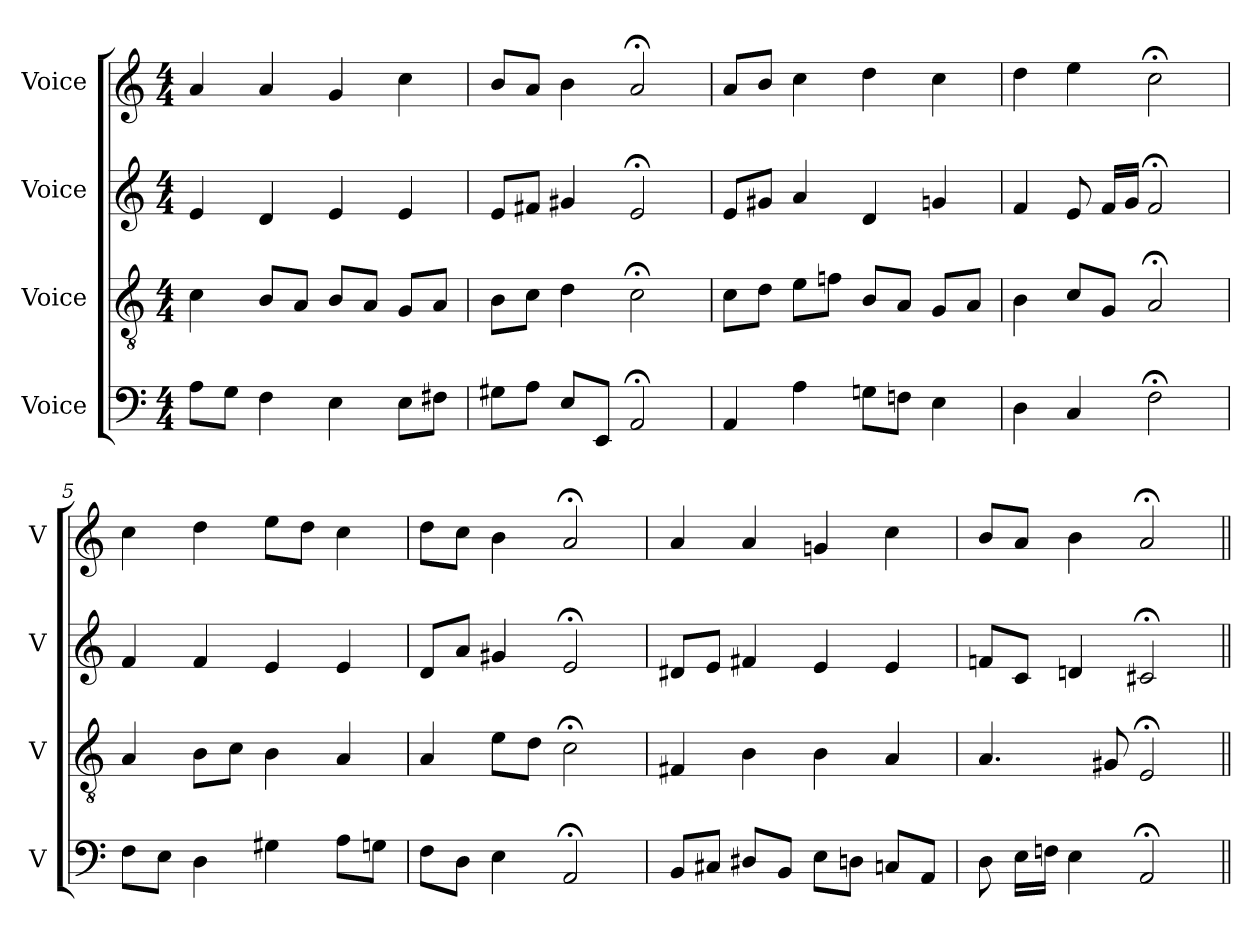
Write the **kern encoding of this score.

**kern	**kern	**kern	**kern
*part4	*part3	*part2	*part1
*staff4	*staff3	*staff2	*staff1
*I"Voice	*I"Voice	*I"Voice	*I"Voice
*I'V	*I'V	*I'V	*I'V
*clefF4	*clefGv2	*clefG2	*clefG2
*k[]	*k[]	*k[]	*k[]
*M4/4	*M4/4	*M4/4	*M4/4
*MM100	*MM100	*MM100	*MM100
=1	=1	=1	=1
8A\L	4c\	4e/	4a/
8G\J	.	.	.
4F\	8B/L	4d/	4a/
.	8A/J	.	.
4E\	8B/L	4e/	4g/
.	8A/J	.	.
8E\L	8G/L	4e/	4cc\
8F#X\J	8A/J	.	.
=2	=2	=2	=2
8G#X\L	8B\L	8e/L	8b/L
8A\J	8c\J	8f#X/J	8a/J
8E/L	4d\	4g#X/	4b\
8EE/J	.	.	.
2AA;/	2c;\	2e;/	2a;/
=3	=3	=3	=3
4AA/	8c\L	8e/L	8a/L
.	8d\J	8g#X/J	8b/J
4A\	8e\L	4a/	4cc\
.	8fn\J	.	.
8Gn\L	8B/L	4d/	4dd\
8Fn\J	8A/J	.	.
4E\	8G/L	4gn/	4cc\
.	8A/J	.	.
=4	=4	=4	=4
4D\	4B\	4f/	4dd\
4C/	8c/L	8e/	4ee\
.	8G/J	16f/LL	.
.	.	16g/JJ	.
2F;\	2A;/	2f;/	2cc;\
!!LO:LB:g=z
=5	=5	=5	=5
8F\L	4A/	4f/	4cc\
8E\J	.	.	.
4D\	8B\L	4f/	4dd\
.	8c\J	.	.
4G#X\	4B\	4e/	8ee\L
.	.	.	8dd\J
8A\L	4A/	4e/	4cc\
8Gn\J	.	.	.
=6	=6	=6	=6
8F\L	4A/	8d/L	8dd\L
8D\J	.	8a/J	8cc\J
4E\	8e\L	4g#X/	4b\
.	8d\J	.	.
2AA;/	2c;\	2e;/	2a;/
=7	=7	=7	=7
8BB/L	4F#X/	8d#X/L	4a/
8C#X/J	.	8e/J	.
8D#X/L	4B\	4f#X/	4a/
8BB/J	.	.	.
8E\L	4B\	4e/	4gn/
8Dn\J	.	.	.
8Cn/L	4A/	4e/	4cc\
8AA/J	.	.	.
=8	=8	=8	=8
8D\	4.A/	8fn/L	8b/L
16E\LL	.	8c/J	8a/J
16Fn\JJ	.	.	.
4E\	.	4dn/	4b\
.	8G#X/	.	.
2AA;/	2E;/	2c#X;/	2a;/
=||	=||	=||	=||
*-	*-	*-	*-
